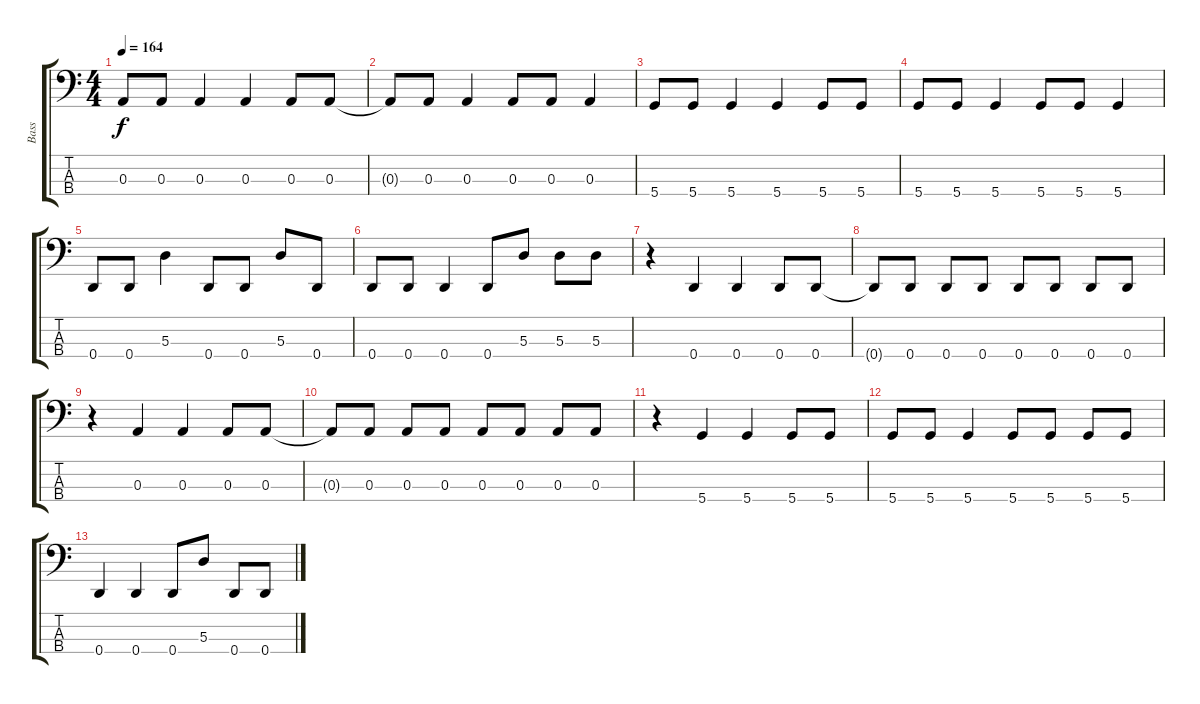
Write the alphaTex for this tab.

\track ("Bass" "Bass") {instrument electricbassfinger}
\staff {score tabs}
\tuning (G2 D2 A1 D1) {hide}
\ts (4 4)
\tempo 164
\clef f4
\ks c
0.3.8{dy f} 0.3.8 0.3.4 0.3.4 0.3.8 0.3.8 |
0.3{t}.8 0.3.8 0.3.4 0.3.8 0.3.8 0.3.4 |
5.4.8 5.4.8 5.4.4 5.4.4 5.4.8 5.4.8 |
5.4.8 5.4.8 5.4.4 5.4.8 5.4.8 5.4.4 |
0.4.8 0.4.8 5.3.4 0.4.8 0.4.8 5.3.8 0.4.8 |
0.4.8 0.4.8 0.4.4 0.4.8 5.3.8 5.3.8 5.3.8 |
r.4 0.4.4 0.4.4 0.4.8 0.4.8 |
0.4{t}.8 0.4.8 0.4.8 0.4.8 0.4.8 0.4.8 0.4.8 0.4.8 |
r.4 0.3.4 0.3.4 0.3.8 0.3.8 |
0.3{t}.8 0.3.8 0.3.8 0.3.8 0.3.8 0.3.8 0.3.8 0.3.8 |
r.4 5.4.4 5.4.4 5.4.8 5.4.8 |
5.4.8 5.4.8 5.4.4 5.4.8 5.4.8 5.4.8 5.4.8 |
0.4.4 0.4.4 0.4.8 5.3.8 0.4.8 0.4.8
